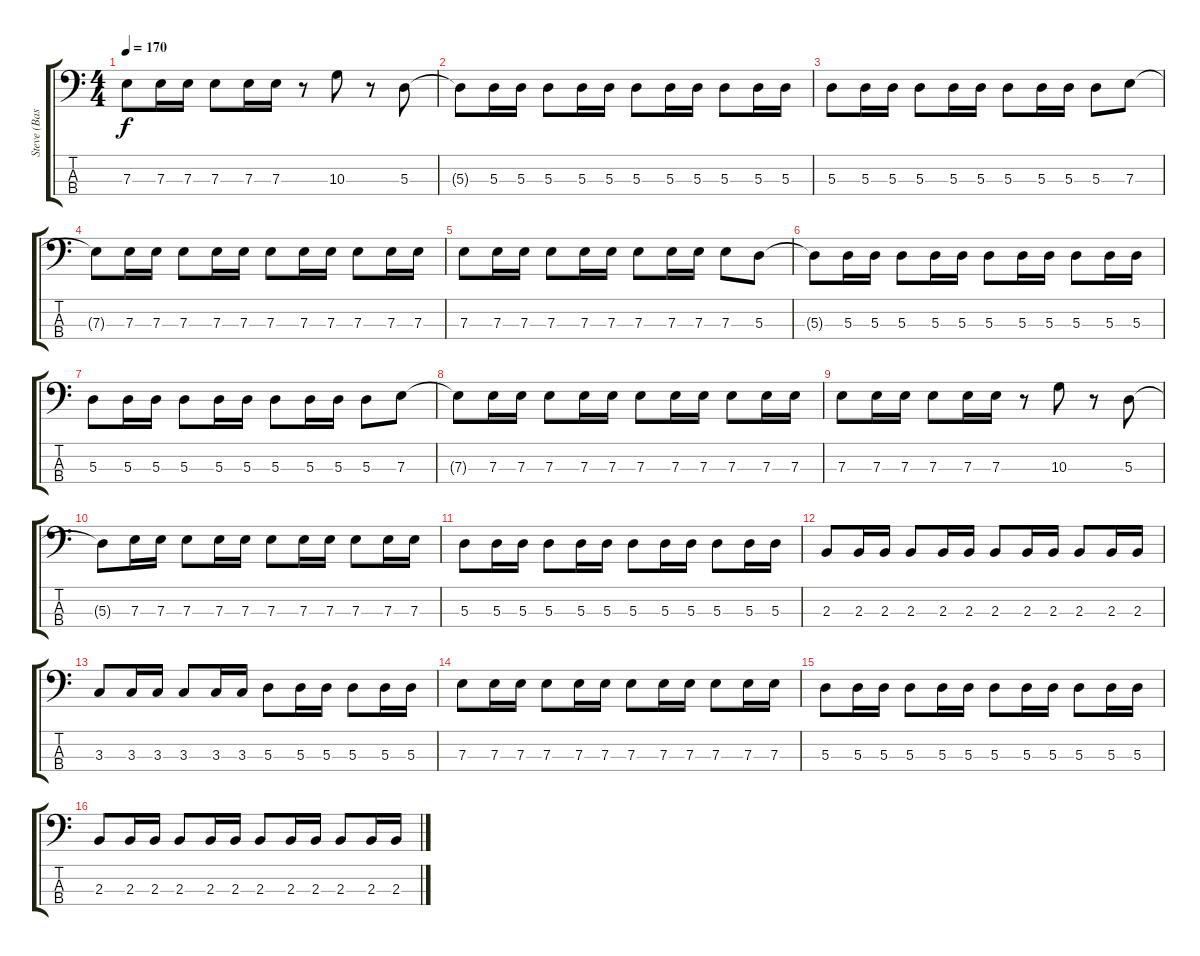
\track ("Steve (Bass)" "Steve (Bas") {instrument electricbassfinger}
\staff {score tabs}
\tuning (G2 D2 A1 E1) {hide}
\ts (4 4)
\tempo 170
\clef f4
\ks c
7.3.8{dy f} 7.3.16 7.3.16 7.3.8 7.3.16 7.3.16 r.8 10.3.8 r.8 5.3.8 |
5.3{t}.8 5.3.16 5.3.16 5.3.8 5.3.16 5.3.16 5.3.8 5.3.16 5.3.16 5.3.8 5.3.16 5.3.16 |
5.3.8 5.3.16 5.3.16 5.3.8 5.3.16 5.3.16 5.3.8 5.3.16 5.3.16 5.3.8 7.3.8 |
7.3{t}.8 7.3.16 7.3.16 7.3.8 7.3.16 7.3.16 7.3.8 7.3.16 7.3.16 7.3.8 7.3.16 7.3.16 |
7.3.8 7.3.16 7.3.16 7.3.8 7.3.16 7.3.16 7.3.8 7.3.16 7.3.16 7.3.8 5.3.8 |
5.3{t}.8 5.3.16 5.3.16 5.3.8 5.3.16 5.3.16 5.3.8 5.3.16 5.3.16 5.3.8 5.3.16 5.3.16 |
5.3.8 5.3.16 5.3.16 5.3.8 5.3.16 5.3.16 5.3.8 5.3.16 5.3.16 5.3.8 7.3.8 |
7.3{t}.8 7.3.16 7.3.16 7.3.8 7.3.16 7.3.16 7.3.8 7.3.16 7.3.16 7.3.8 7.3.16 7.3.16 |
7.3.8 7.3.16 7.3.16 7.3.8 7.3.16 7.3.16 r.8 10.3.8 r.8 5.3.8 |
5.3{t}.8 7.3.16 7.3.16 7.3.8 7.3.16 7.3.16 7.3.8 7.3.16 7.3.16 7.3.8 7.3.16 7.3.16 |
5.3.8 5.3.16 5.3.16 5.3.8 5.3.16 5.3.16 5.3.8 5.3.16 5.3.16 5.3.8 5.3.16 5.3.16 |
2.3.8 2.3.16 2.3.16 2.3.8 2.3.16 2.3.16 2.3.8 2.3.16 2.3.16 2.3.8 2.3.16 2.3.16 |
3.3.8 3.3.16 3.3.16 3.3.8 3.3.16 3.3.16 5.3.8 5.3.16 5.3.16 5.3.8 5.3.16 5.3.16 |
7.3.8 7.3.16 7.3.16 7.3.8 7.3.16 7.3.16 7.3.8 7.3.16 7.3.16 7.3.8 7.3.16 7.3.16 |
5.3.8 5.3.16 5.3.16 5.3.8 5.3.16 5.3.16 5.3.8 5.3.16 5.3.16 5.3.8 5.3.16 5.3.16 |
2.3.8 2.3.16 2.3.16 2.3.8 2.3.16 2.3.16 2.3.8 2.3.16 2.3.16 2.3.8 2.3.16 2.3.16
